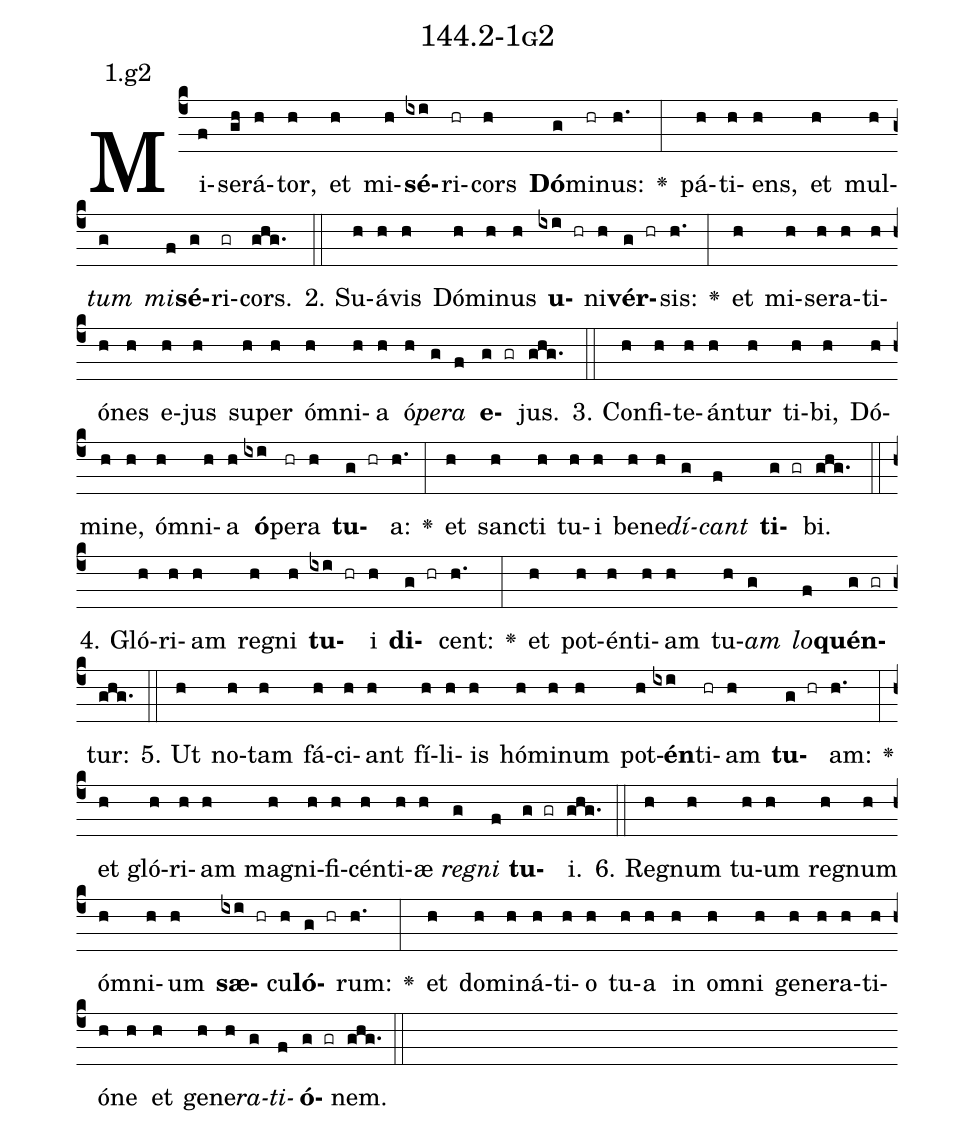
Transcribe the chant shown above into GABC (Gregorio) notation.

name: 144.2-1g2;
annotation: 1.g2;
%%
(c4)Mi(f)se(gh)rá(h)tor,(h) et(h) mi(h)<b>sé</b>(ixi)ri(hr)cors(h) <b>Dó</b>(g)mi(hr)nus:(h.) <v>\greheightstar</v>(:) pá(h)ti(h)ens,(h) et(h) mul(h)<i>tum</i>(g) <i>mi</i>(f)<b>sé</b>(g)ri(gr)cors.(ghg.) (::)
2. Su(h)á(h)vis(h) Dó(h)mi(h)nus(h) <b>u</b>(ixi hr)ni(h)<b>vér</b>(g hr)sis:(h.) <v>\greheightstar</v>(:) et(h) mi(h)se(h)ra(h)ti(h)ó(h)nes(h) e(h)jus(h) su(h)per(h) óm(h)ni(h)a(h) ó(h)<i>pe</i>(g)<i>ra</i>(f) <b>e</b>(g gr)jus.(ghg.) (::)
3. Con(h)fi(h)te(h)án(h)tur(h) ti(h)bi,(h) Dó(h)mi(h)ne,(h) óm(h)ni(h)a(h) <b>ó</b>(ixi)pe(hr)ra(h) <b>tu</b>(g hr)a:(h.) <v>\greheightstar</v>(:) et(h) sanc(h)ti(h) tu(h)i(h) be(h)ne(h)<i>dí</i>(g)<i>cant</i>(f) <b>ti</b>(g gr)bi.(ghg.) (::)
4. Gló(h)ri(h)am(h) re(h)gni(h) <b>tu</b>(ixi hr)i(h) <b>di</b>(g hr)cent:(h.) <v>\greheightstar</v>(:) et(h) pot(h)én(h)ti(h)am(h) tu(h)<i>am</i>(g) <i>lo</i>(f)<b>quén</b>(g gr)tur:(ghg.) (::)
5. Ut(h) no(h)tam(h) fá(h)ci(h)ant(h) fí(h)li(h)is(h) hó(h)mi(h)num(h) pot(h)<b>én</b>(ixi)ti(hr)am(h) <b>tu</b>(g hr)am:(h.) <v>\greheightstar</v>(:) et(h) gló(h)ri(h)am(h) ma(h)gni(h)fi(h)cén(h)ti(h)æ(h) <i>re</i>(g)<i>gni</i>(f) <b>tu</b>(g gr)i.(ghg.) (::)
6. Re(h)gnum(h) tu(h)um(h) re(h)gnum(h) óm(h)ni(h)um(h) <b>sæ</b>(ixi hr)cu(h)<b>ló</b>(g hr)rum:(h.) <v>\greheightstar</v>(:) et(h) do(h)mi(h)ná(h)ti(h)o(h) tu(h)a(h) in(h) om(h)ni(h) ge(h)ne(h)ra(h)ti(h)ó(h)ne(h) et(h) ge(h)ne(h)<i>ra</i>(g)<i>ti</i>(f)<b>ó</b>(g gr)nem.(ghg.) (::)
